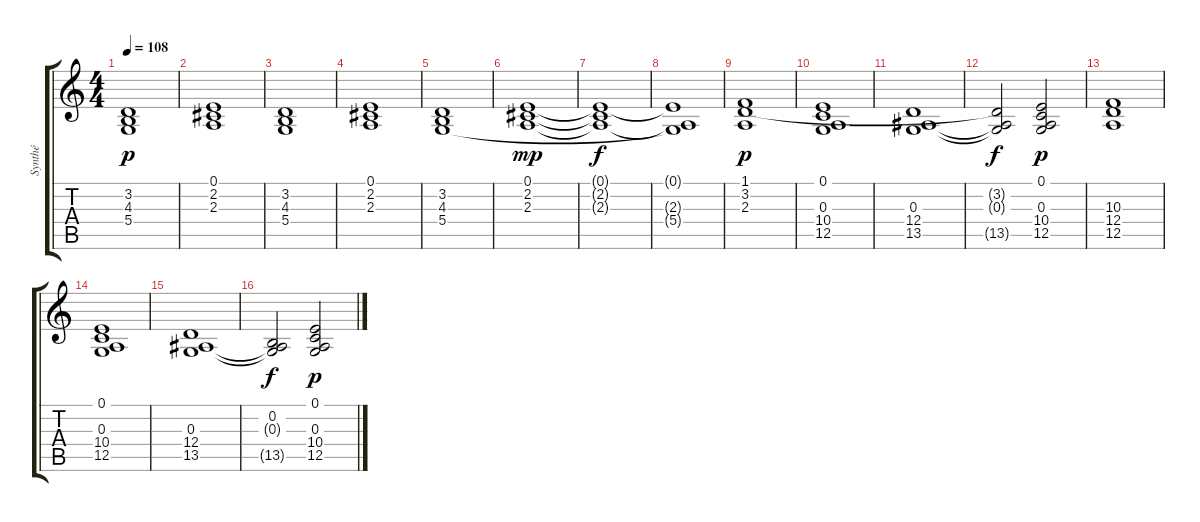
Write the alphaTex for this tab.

\track ("Synthé" "Synthé") {instrument synthstrings1}
\staff {score tabs}
\tuning (E4 B3 G3 D3 A2 E2) {hide}
\ts (4 4)
\tempo 108
\clef g2
\ks c
(3.2 4.3 5.4).1{dy p} |
(0.1 2.2 2.3).1 |
(3.2 4.3 5.4).1 |
(0.1 2.2 2.3).1 |
(3.2 4.3 5.4).1 |
(0.1 2.2 2.3).1{dy mp} |
(0.1{t} 2.2{t} 2.3{t}).1{dy f} |
(0.1{t} 2.3{t} 5.4{t}).1 |
(1.1 3.2 2.3).1{dy p} |
(0.1 0.3 10.4 12.5).1 |
(0.3 12.4 13.5).1 |
(3.2{t} 0.3{t} 13.5{t}).2{dy f} (0.1 0.3 10.4 12.5).2{dy p} |
(10.3 12.4 12.5).1 |
(0.1 0.3 10.4 12.5).1 |
(0.3 12.4 13.5).1 |
(0.2 0.3{t} 13.5{t}).2{dy f} (0.1 0.3 10.4 12.5).2{dy p}
